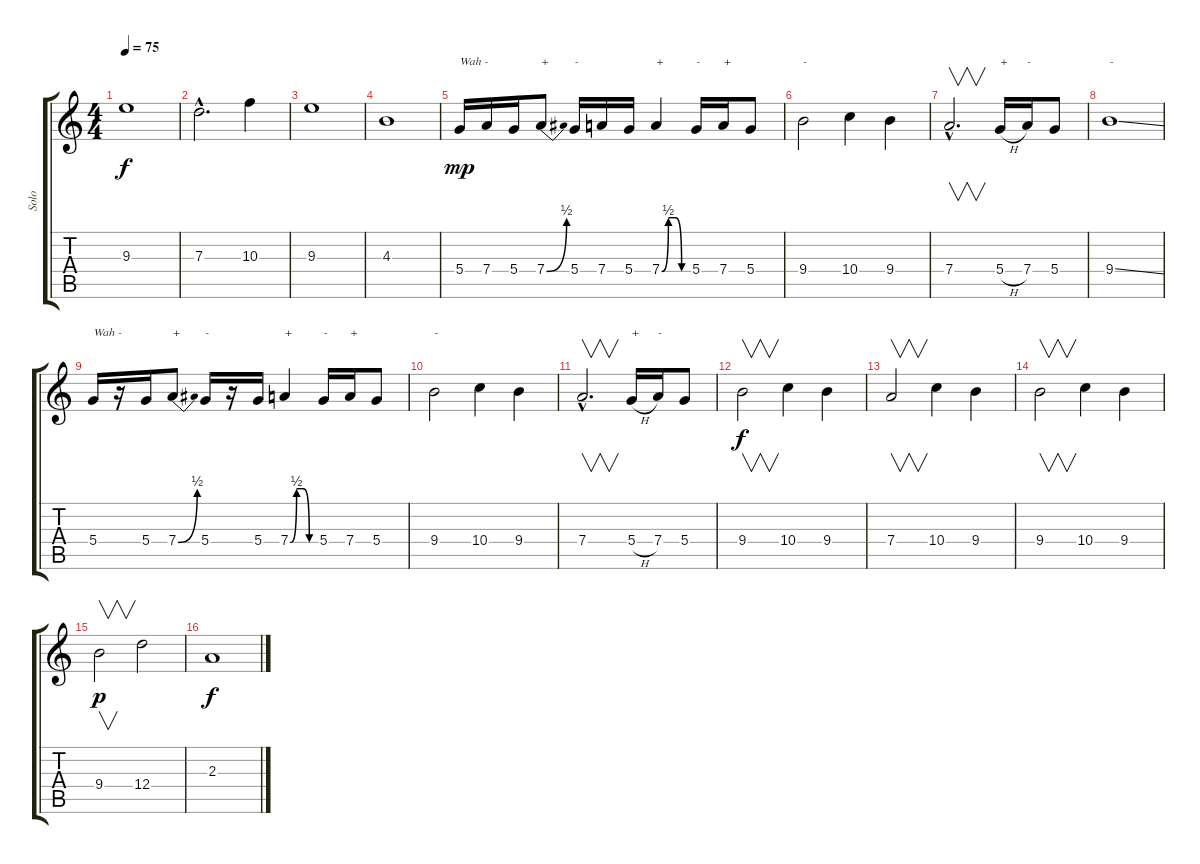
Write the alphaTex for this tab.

\track ("Solo" "Solo") {instrument overdrivenguitar}
\staff {score tabs}
\tuning (E4 B3 G3 D3 A2 E2) {hide}
\ts (4 4)
\tempo 75
\clef g2
\ks c
9.3.1{dy f} |
7.3{hac}.2{d} 10.3.4 |
9.3.1 |
4.3.1 |
5.4.16{txt "Wah -" dy mp} 7.4.16 5.4.16 7.4{be (bend 0 0 60 2)}.8{txt "+"} 5.4.16{txt "-"} 7.4.16 5.4.16 7.4{be (custom 0 0 15 2 30 2 45 0 60 0)}.4{txt "+"} 5.4.16{txt "-"} 7.4.16{txt "+"} 5.4.8 |
9.4.2{txt "-"} 10.4.4 9.4.4 |
7.4{hac}.2{v d} 5.4{h}.16{txt "+"} 7.4.16{txt "-"} 5.4.8 |
9.4{ss}.1{txt "-"} |
5.4.16{txt "Wah -"} r.16 5.4.16 7.4{be (bend 0 0 60 2)}.8{txt "+"} 5.4.16{txt "-"} r.16 5.4.16 7.4{be (custom 0 0 15 2 30 2 45 0 60 0)}.4{txt "+"} 5.4.16{txt "-"} 7.4.16{txt "+"} 5.4.8 |
9.4.2{txt "-"} 10.4.4 9.4.4 |
7.4{hac}.2{v d} 5.4{h}.16{txt "+"} 7.4.16{txt "-"} 5.4.8 |
9.4.2{v dy f} 10.4.4 9.4.4 |
7.4.2{v} 10.4.4 9.4.4 |
9.4.2{v} 10.4.4 9.4.4 |
9.4.2{v dy p} 12.4.2 |
2.3.1{dy f}
